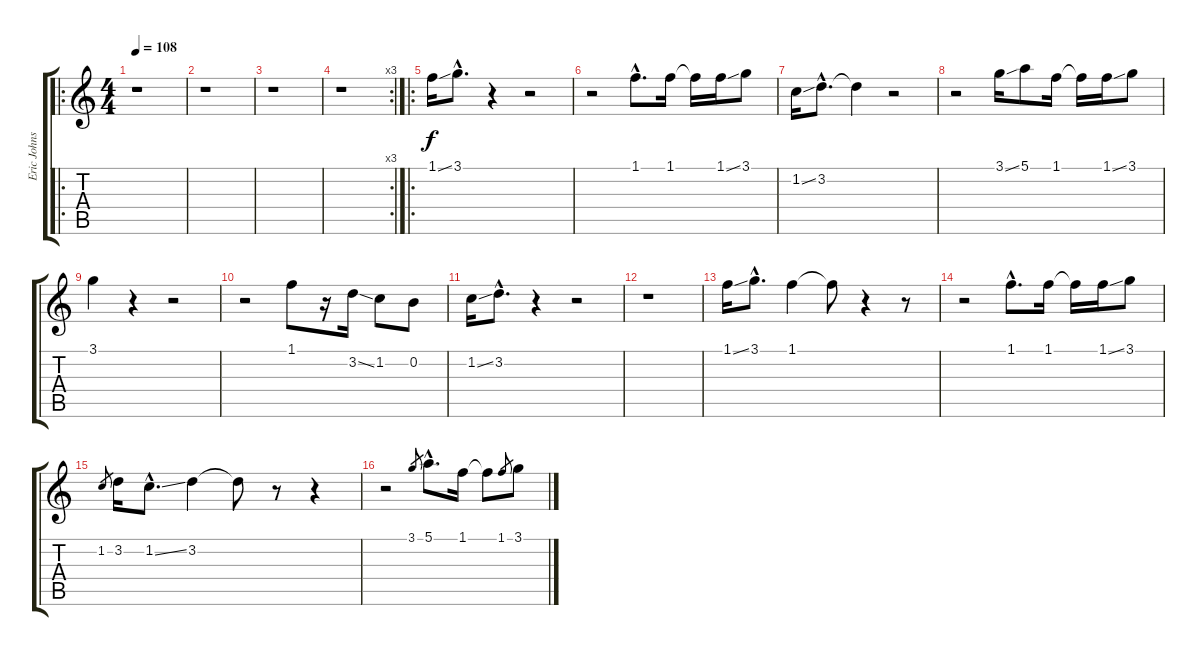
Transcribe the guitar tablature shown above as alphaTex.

\track ("Eric Johnson [Vol]" "Eric Johns") {instrument acousticguitarnylon}
\staff {score tabs}
\tuning (E4 B3 G3 D3 A2 E2) {hide}
\ro
\ts (4 4)
\tempo 108
\clef g2
\ks c
r.1{dy f instrument acousticguitarnylon} |
r.1 |
r.1 |
\rc 3
r.1 |
\ro
1.1{ss}.16 3.1{hac}.8{d} r.4 r.2 |
r.2 1.1{hac}.8{d} 1.1.16 1.1{t}.16 1.1{ss}.16 3.1.8 |
1.2{ss}.16 3.2{hac}.8{d} 3.2{t}.4 r.2 |
r.2 3.1{ss}.16 5.1.8 1.1.16 1.1{t}.16 1.1{ss}.16 3.1.8 |
3.1.4 r.4 r.2 |
r.2 1.1.8 r.16 3.2{ss}.16 1.2.8 0.2.8 |
1.2{ss}.16 3.2{hac}.8{d} r.4 r.2 |
r.1 |
1.1{ss}.16 3.1{hac}.8{d} 1.1.4 1.1{t}.8 r.4 r.8 |
r.2 1.1{hac}.8{d} 1.1.16 1.1{t}.16 1.1{ss}.16 3.1.8 |
1.2.8{gr} 3.2.16 1.2{ss hac}.8{d} 3.2.4 3.2{t}.8 r.8 r.4 |
r.2 3.1.8{gr} 5.1{hac}.8{d} 1.1.16 1.1{t}.8 1.1.8{gr} 3.1.8
